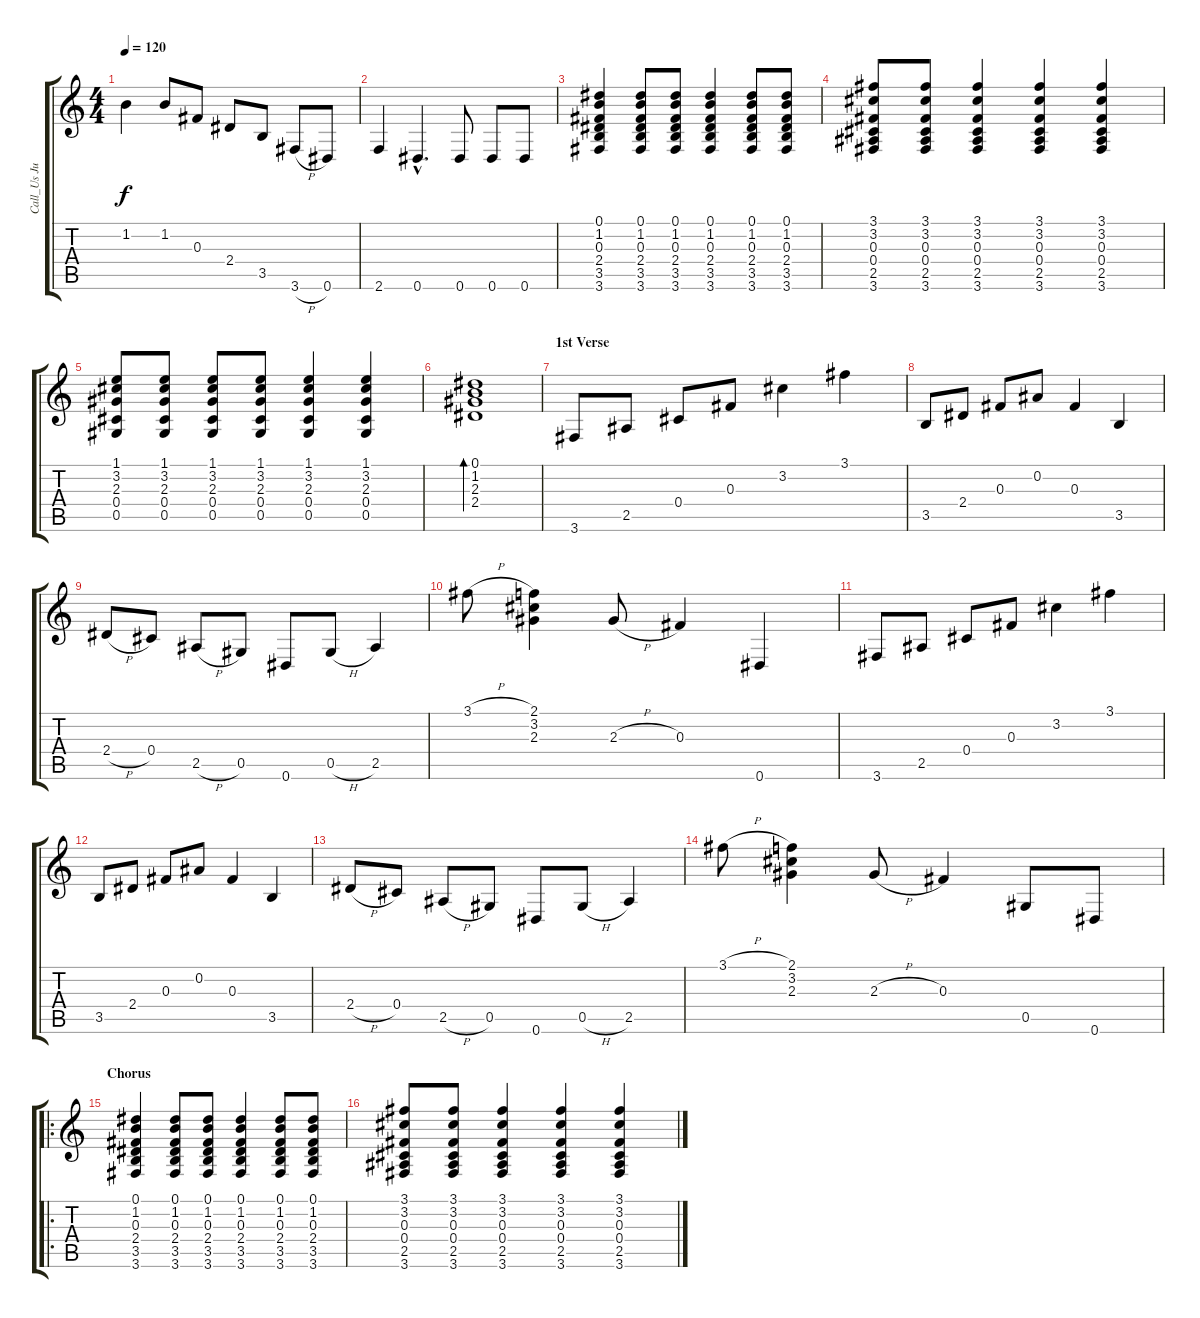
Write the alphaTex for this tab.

\track ("Call_Us Junior " "Call_Us Ju") {instrument acousticguitarsteel}
\staff {score tabs}
\tuning (Eb4 Bb3 Gb3 Db3 Ab2 Eb2) {hide}
\ts (4 4)
\tempo 120
\clef g2
\ks c
1.2{t}.4{dy f} 1.2.8 0.3.8 2.4.8 3.5.8 3.6{h}.8 0.6.8 |
2.6.4 0.6{hac}.4{d} 0.6.8 0.6.8 0.6.8 |
(0.1 1.2 0.3 2.4 3.5 3.6).4 (0.1 1.2 0.3 2.4 3.5 3.6).8 (0.1 1.2 0.3 2.4 3.5 3.6).8 (0.1 1.2 0.3 2.4 3.5 3.6).4 (0.1 1.2 0.3 2.4 3.5 3.6).8 (0.1 1.2 0.3 2.4 3.5 3.6).8 |
(3.1 3.2 0.3 0.4 2.5 3.6).8 (3.1 3.2 0.3 0.4 2.5 3.6).8 (3.1 3.2 0.3 0.4 2.5 3.6).4 (3.1 3.2 0.3 0.4 2.5 3.6).4 (3.1 3.2 0.3 0.4 2.5 3.6).4 |
(1.1 3.2 2.3 0.4 0.5).8 (1.1 3.2 2.3 0.4 0.5).8 (1.1 3.2 2.3 0.4 0.5).8 (1.1 3.2 2.3 0.4 0.5).8 (1.1 3.2 2.3 0.4 0.5).4 (1.1 3.2 2.3 0.4 0.5).4 |
(0.1 1.2 2.3 2.4).1{bd 480} |
\section ("" "1st Verse")
3.6.8 2.5.8 0.4.8 0.3.8 3.2.4 3.1.4 |
3.5.8 2.4.8 0.3.8 0.2.8 0.3.4 3.5.4 |
2.4{h}.8 0.4.8 2.5{h}.8 0.5.8 0.6.8 0.5{h}.8 2.5.4 |
3.1{h}.8 (2.1 3.2 2.3).4 2.3{h}.8 0.3.4 0.6.4 |
3.6.8 2.5.8 0.4.8 0.3.8 3.2.4 3.1.4 |
3.5.8 2.4.8 0.3.8 0.2.8 0.3.4 3.5.4 |
2.4{h}.8 0.4.8 2.5{h}.8 0.5.8 0.6.8 0.5{h}.8 2.5.4 |
3.1{h}.8 (2.1 3.2 2.3).4 2.3{h}.8 0.3.4 0.5.8 0.6.8 |
\ro
\section ("" "Chorus")
(0.1 1.2 0.3 2.4 3.5 3.6).4 (0.1 1.2 0.3 2.4 3.5 3.6).8 (0.1 1.2 0.3 2.4 3.5 3.6).8 (0.1 1.2 0.3 2.4 3.5 3.6).4 (0.1 1.2 0.3 2.4 3.5 3.6).8 (0.1 1.2 0.3 2.4 3.5 3.6).8 |
(3.1 3.2 0.3 0.4 2.5 3.6).8 (3.1 3.2 0.3 0.4 2.5 3.6).8 (3.1 3.2 0.3 0.4 2.5 3.6).4 (3.1 3.2 0.3 0.4 2.5 3.6).4 (3.1 3.2 0.3 0.4 2.5 3.6).4
